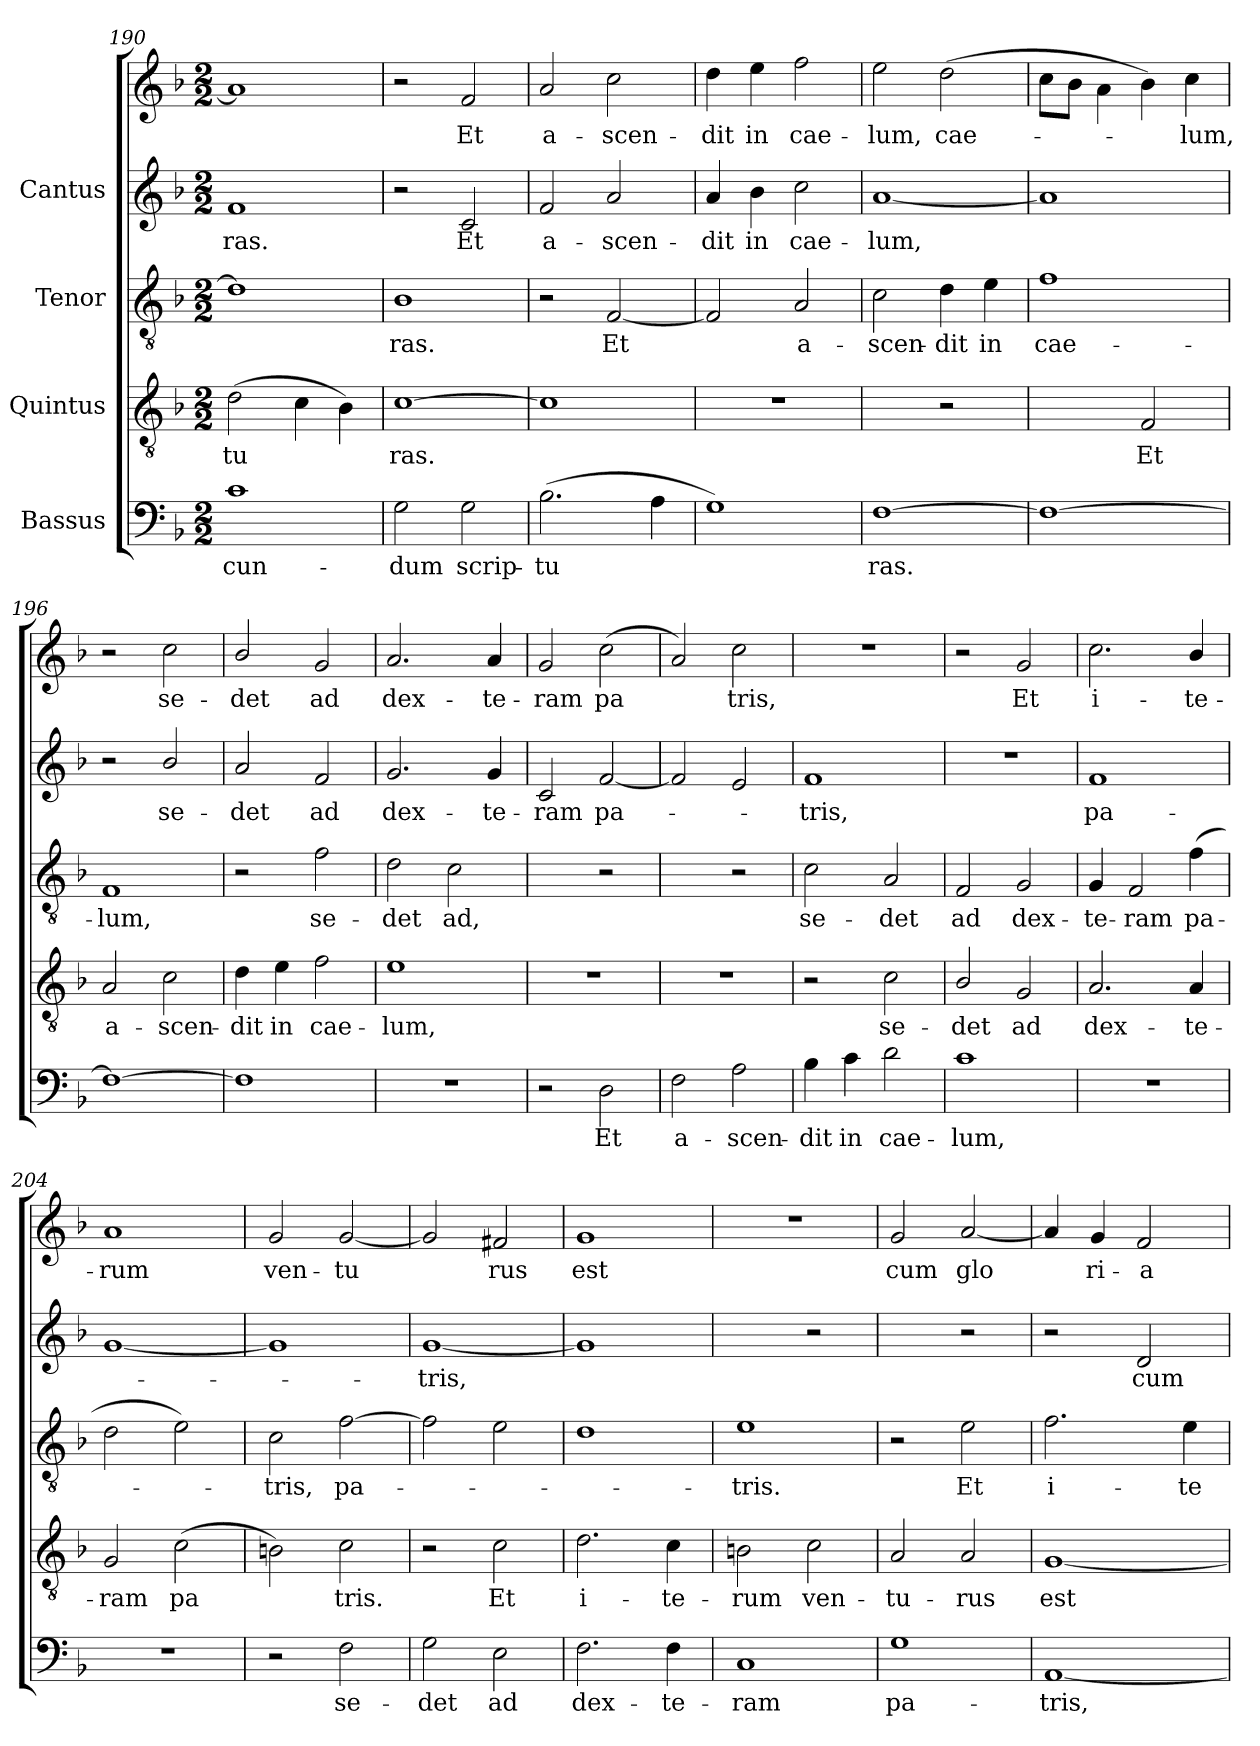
**kern	**text	**kern	**text	**kern	**text	**kern	**text	**kern	**text
*part4	*part4	*part3	*part3	*part2	*part2	*part1	*part1	*part1	*part1
*staff5	*staff5	*staff4	*staff4	*staff3	*staff3	*staff2	*staff2	*staff1	*staff1
*I"Bassus	*	*I"Quintus	*	*I"Tenor	*	*I"Cantus	*	*	*
!!LO:PB:g=z
*clefF4	*	*clefGv2	*	*clefGv2	*	*clefG2	*	*clefG2	*
*k[b-]	*	*k[b-]	*	*k[b-]	*	*k[b-]	*	*k[b-]	*
*F:	*	*F:	*	*F:	*	*F:	*	*F:	*
*M2/2	*	*M2/2	*	*M2/2	*	*M2/2	*	*M2/2	*
=190	=190	=190	=190	=190	=190	=190	=190	=190	=190
!	!LO:LY:b:cj	!	!LO:LY:b:cj	!	!	!	!LO:LY:b:cj	!	!
1c	-cun-	(>2d\	-tu-	1d]	.	1f	-ras.	1a]	.
!	!	!	!LO:LY:b:cj	!	!	!	!	!	!
.	.	4c\	--	.	.	.	.	.	.
!	!	!	!LO:LY:b:cj	!	!	!	!	!	!
.	.	4B-\)	--	.	.	.	.	.	.
!!LO:LB:g=z
=191	=191	=191	=191	=191	=191	=191	=191	=191	=191
!	!LO:LY:b:cj	!	!LO:LY:b:cj	!	!LO:LY:b:cj	!	!	!	!
2G\	-dum	[>1c	-ras.	1B-	-ras.	2r	.	2r	.
!	!LO:LY:b:cj	!	!	!	!	!	!LO:LY:b:cj	!	!LO:LY:b
2G\	scrip-	.	.	.	.	2c/	Et	2f/	Et
!!LO:LB:g=z
=192	=192	=192	=192	=192	=192	=192	=192	=192	=192
!	!LO:LY:b:cj	!	!	!	!	!	!LO:LY:b:cj	!	!LO:LY:b
(>2.B-\	-tu-	1c]	.	2r	.	2f/	-a-	2a/	a-
!	!	!	!	!	!LO:LY:b:cj	!	!LO:LY:b:cj	!	!LO:LY:b
.	.	.	.	[<2F/	Et	2a/	-scen-	2cc\	-scen-
!	!LO:LY:b:cj	!	!	!	!	!	!	!	!
4A\	--	.	.	.	.	.	.	.	.
!!LO:PB:g=z
=193	=193	=193	=193	=193	=193	=193	=193	=193	=193
!	!	!	!	!	!LO:LY:b:cj	!	!LO:LY:b:cj	!	!LO:LY:b
1G)	.	1r	.	2F/]	.	4a/	-dit	4dd\	-dit
!	!	!	!	!	!	!	!LO:LY:b:cj	!	!LO:LY:b
.	.	.	.	.	.	4b-\	in	4ee\	in
!	!	!	!	!	!LO:LY:b:cj	!	!LO:LY:b:cj	!	!LO:LY:b
.	.	.	.	2A/	a-	2cc\	cae-	2ff\	cae-
!!LO:LB:g=z
=194	=194	=194	=194	=194	=194	=194	=194	=194	=194
!	!LO:LY:b:cj	!	!	!	!LO:LY:b:cj	!	!LO:LY:b:cj	!	!LO:LY:b
[>1F	-ras.	2ryy	.	2c\	-scen-	[<1a	-lum,	2ee\	-lum,
!	!	!	!	!	!LO:LY:b:cj	!	!	!	!LO:LY:b
.	.	2r	.	4d\	-dit	.	.	(>2dd\	cae-
!	!	!	!	!	!LO:LY:b:cj	!	!	!	!
.	.	.	.	4e\	in	.	.	.	.
=195	=195	=195	=195	=195	=195	=195	=195	=195	=195
!	!	!	!	!	!LO:LY:b:cj	!	!	!	!LO:LY:b
1F_>	.	2ryy	.	1f	cae-	1a]	.	8cc\L	.
!	!	!	!	!	!	!	!	!	!LO:LY:b
.	.	.	.	.	.	.	.	8b-\J	.
!	!	!	!	!	!	!	!	!	!LO:LY:b
.	.	.	.	.	.	.	.	4a\	.
!	!	!	!LO:LY:b:cj	!	!	!	!	!	!LO:LY:b
.	.	2F/	Et	.	.	.	.	4b-\)	.
!	!	!	!	!	!	!	!	!	!LO:LY:b
.	.	.	.	.	.	.	.	4cc\	lum,
=196	=196	=196	=196	=196	=196	=196	=196	=196	=196
!	!	!	!LO:LY:b:cj	!	!LO:LY:b:cj	!	!	!	!
1F_>	.	2A/	a-	1F	-lum,	2r	.	2r	.
!	!	!	!LO:LY:b:cj	!	!	!	!LO:LY:b:cj	!	!LO:LY:b
.	.	2c\	-scen-	.	.	2b-/	-se-	2cc\	se-
=197	=197	=197	=197	=197	=197	=197	=197	=197	=197
!	!	!	!LO:LY:b:cj	!	!	!	!LO:LY:b:cj	!	!LO:LY:b
1F]	.	4d\	-dit	2r	.	2a/	det	2b-/	-det
!	!	!	!LO:LY:b:cj	!	!	!	!	!	!
.	.	4e\	in	.	.	.	.	.	.
!	!	!	!LO:LY:b:cj	!	!LO:LY:b:cj	!	!LO:LY:b:cj	!	!LO:LY:b
.	.	2f\	cae-	2f\	se-	2f/	ad	2g/	ad
=198	=198	=198	=198	=198	=198	=198	=198	=198	=198
!	!	!	!LO:LY:b:cj	!	!LO:LY:b:cj	!	!LO:LY:b:cj	!	!LO:LY:b
1r	.	1e	-lum,	2d\	-det	2.g/	-dex-	2.a/	dex-
!	!	!	!	!	!LO:LY:b:cj	!	!	!	!
.	.	.	.	2c\	ad,	.	.	.	.
!	!	!	!	!	!	!	!LO:LY:b:cj	!	!LO:LY:b
.	.	.	.	.	.	4g/	-te-	4a/	-te-
=199	=199	=199	=199	=199	=199	=199	=199	=199	=199
!	!	!	!	!	!	!	!LO:LY:b:cj	!	!LO:LY:b
2r	.	1r	.	2ryy	.	2c/	-ram	2g/	-ram
!	!LO:LY:b:cj	!	!	!	!	!	!LO:LY:b:cj	!	!LO:LY:b
2D\	Et	.	.	2r	.	[<2f/	pa-	(>2cc\	pa-
!!LO:LB:g=z
=200	=200	=200	=200	=200	=200	=200	=200	=200	=200
!	!LO:LY:b:cj	!	!	!	!	!	!	!	!LO:LY:b
2F\	a-	1r	.	2ryy	.	2f/]	.	2a/)	-
!	!LO:LY:b:cj	!	!	!	!	!	!	!	!LO:LY:b
2A\	-scen-	.	.	2r	.	2e/	.	2cc\	tris,
=201	=201	=201	=201	=201	=201	=201	=201	=201	=201
!	!LO:LY:b:cj	!	!	!	!LO:LY:b:cj	!	!LO:LY:b:cj	!	!
4B-\	-dit	2r	.	2c\	se-	1f	tris,	1r	.
!	!LO:LY:b:cj	!	!	!	!	!	!	!	!
4c\	in	.	.	.	.	.	.	.	.
!	!LO:LY:b:cj	!	!LO:LY:b:cj	!	!LO:LY:b:cj	!	!	!	!
2d\	cae-	2c\	se-	2A/	-det	.	.	.	.
=202	=202	=202	=202	=202	=202	=202	=202	=202	=202
!	!LO:LY:b:cj	!	!LO:LY:b:cj	!	!LO:LY:b:cj	!	!	!	!
1c	-lum,	2B-/	-det	2F/	ad	1r	.	2r	.
!	!	!	!LO:LY:b:cj	!	!LO:LY:b:cj	!	!	!	!LO:LY:b
.	.	2G/	ad	2G/	dex-	.	.	2g/	Et
=203	=203	=203	=203	=203	=203	=203	=203	=203	=203
!	!	!	!LO:LY:b:cj	!	!LO:LY:b:cj	!	!LO:LY:b:cj	!	!LO:LY:b
1r	.	2.A/	dex-	4G/	-te-	1f	-pa-	2.cc\	i-
!	!	!	!	!	!LO:LY:b:cj	!	!	!	!
.	.	.	.	2F/	-ram	.	.	.	.
!	!	!	!LO:LY:b:cj	!	!LO:LY:b:cj	!	!	!	!LO:LY:b
.	.	4A/	-te-	(>4f\	pa-	.	.	4b-/	-te-
!!LO:PB:g=z
=204	=204	=204	=204	=204	=204	=204	=204	=204	=204
!	!	!	!LO:LY:b:cj	!	!	!	!	!	!LO:LY:b
1r	.	2G/	-ram	2d\	.	[<1g	.	1a	-rum
!	!	!	!LO:LY:b:cj	!	!	!	!	!	!
.	.	(>2c\	pa-	2e\)	.	.	.	.	.
!!LO:LB:g=z
=205	=205	=205	=205	=205	=205	=205	=205	=205	=205
!	!	!	!LO:LY:b:cj	!	!LO:LY:b:cj	!	!	!	!LO:LY:b
2r	.	2Bn\)	-	2c\	-tris,	1g]	.	2g/	ven-
!	!LO:LY:b:cj	!	!LO:LY:b:cj	!	!LO:LY:b:cj	!	!	!	!LO:LY:b
2F\	se-	2c\	tris.	[>2f\	pa-	.	.	[<2g/	-tu-
!!LO:LB:g=z
=206	=206	=206	=206	=206	=206	=206	=206	=206	=206
!	!LO:LY:b:cj	!	!	!	!	!	!LO:LY:b:cj	!	!LO:LY:b
2G\	-det	2r	.	2f\]	.	[<1g	tris,	2g/]	-
!	!LO:LY:b:cj	!	!LO:LY:b:cj	!	!	!	!	!	!LO:LY:b
2E\	ad	2c\	Et	2e\	.	.	.	2f#X/	rus
!!LO:PB:g=z
=207	=207	=207	=207	=207	=207	=207	=207	=207	=207
!	!LO:LY:b:cj	!	!LO:LY:b:cj	!	!	!	!	!	!LO:LY:b
2.F\	dex-	2.d\	i-	1d	.	1g]	.	1g	est
!	!LO:LY:b:cj	!	!LO:LY:b:cj	!	!	!	!	!	!
4F\	-te-	4c\	-te-	.	.	.	.	.	.
!!LO:LB:g=z
=208	=208	=208	=208	=208	=208	=208	=208	=208	=208
!	!LO:LY:b:cj	!	!LO:LY:b:cj	!	!LO:LY:b:cj	!	!	!	!
1C	-ram	2Bn\	-rum	1e	-tris.	2ryy	.	1r	.
!	!	!	!LO:LY:b:cj	!	!	!	!	!	!
.	.	2c\	ven-	.	.	2r	.	.	.
!!LO:LB:g=z
=209	=209	=209	=209	=209	=209	=209	=209	=209	=209
!	!LO:LY:b:cj	!	!LO:LY:b:cj	!	!	!	!	!	!LO:LY:b
1G	pa-	2A/	-tu-	2r	.	2ryy	.	2g/	cum
!	!	!	!LO:LY:b:cj	!	!LO:LY:b:cj	!	!	!	!LO:LY:b
.	.	2A/	-rus	2e\	Et	2r	.	[<2a/	glo-
!!LO:PB:g=z
=210	=210	=210	=210	=210	=210	=210	=210	=210	=210
!	!LO:LY:b:cj	!	!LO:LY:b:cj	!	!LO:LY:b:cj	!	!	!	!LO:LY:b
[<1AA	-tris,	[<1G	est	2.f\	i-	2r	.	4a/]	-
!	!	!	!	!	!	!	!	!	!LO:LY:b
.	.	.	.	.	.	.	.	4g/	ri-
!	!	!	!	!	!	!	!LO:LY:b:cj	!	!LO:LY:b
.	.	.	.	.	.	2d/	cum	2f/	-a
!	!	!	!	!	!LO:LY:b:cj	!	!	!	!
.	.	.	.	4e\	-te-	.	.	.	.
=	=	=	=	=	=	=	=	=	=
*-	*-	*-	*-	*-	*-	*-	*-	*-	*-
